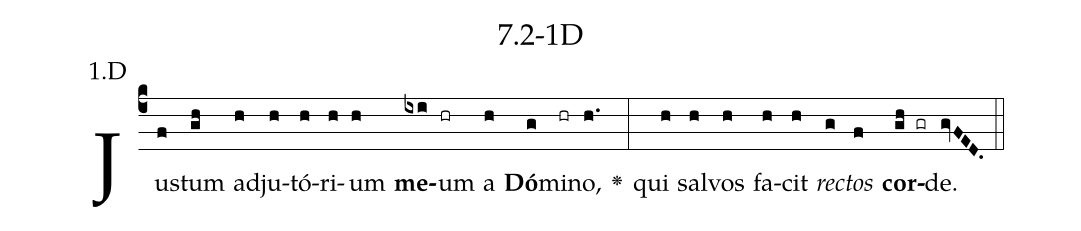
name: 7.2-1D;
annotation: 1.D;
%%
(c4)Jus(f)tum(gh) ad(h)ju(h)tó(h)ri(h)um(h) <b>me</b>(ixi)um(hr) a(h) <b>Dó</b>(g)mi(hr)no,(h.) <v>\greheightstar</v>(:) qui(h) sal(h)vos(h) fa(h)cit(h) <i>rec</i>(g)<i>tos</i>(f) <b>cor</b>(gh gr)de.(gvFED.) (::)


%E(h) u(h) o(g) u(f) a(gh) e.(gvFED.) (::)
